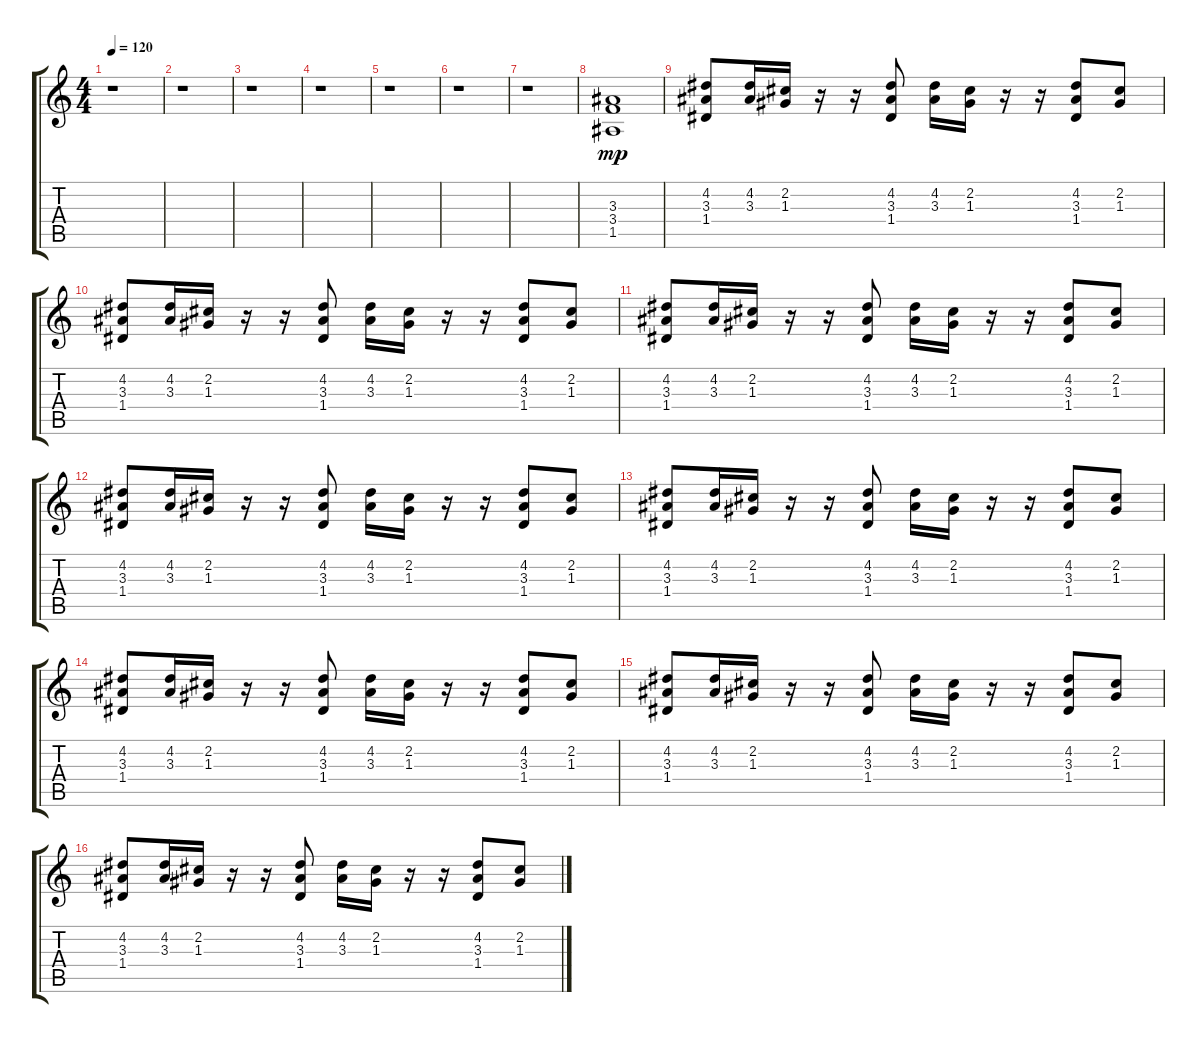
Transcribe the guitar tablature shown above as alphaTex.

\track "" {instrument distortionguitar}
\staff {score tabs}
\tuning (E4 B3 G3 D3 A2 E2) {hide}
\ts (4 4)
\tempo 120
\clef g2
\ks c
r.1{dy f} |
r.1 |
r.1 |
r.1 |
r.1 |
r.1 |
r.1 |
(3.3 3.4 1.5).1{dy mp} |
(4.2 3.3 1.4).8 (4.2 3.3).16 (2.2 1.3).16 r.16 r.16 (4.2 3.3 1.4).8 (4.2 3.3).16 (2.2 1.3).16 r.16 r.16 (4.2 3.3 1.4).8 (2.2 1.3).8 |
(4.2 3.3 1.4).8 (4.2 3.3).16 (2.2 1.3).16 r.16 r.16 (4.2 3.3 1.4).8 (4.2 3.3).16 (2.2 1.3).16 r.16 r.16 (4.2 3.3 1.4).8 (2.2 1.3).8 |
(4.2 3.3 1.4).8 (4.2 3.3).16 (2.2 1.3).16 r.16 r.16 (4.2 3.3 1.4).8 (4.2 3.3).16 (2.2 1.3).16 r.16 r.16 (4.2 3.3 1.4).8 (2.2 1.3).8 |
(4.2 3.3 1.4).8 (4.2 3.3).16 (2.2 1.3).16 r.16 r.16 (4.2 3.3 1.4).8 (4.2 3.3).16 (2.2 1.3).16 r.16 r.16 (4.2 3.3 1.4).8 (2.2 1.3).8 |
(4.2 3.3 1.4).8 (4.2 3.3).16 (2.2 1.3).16 r.16 r.16 (4.2 3.3 1.4).8 (4.2 3.3).16 (2.2 1.3).16 r.16 r.16 (4.2 3.3 1.4).8 (2.2 1.3).8 |
(4.2 3.3 1.4).8 (4.2 3.3).16 (2.2 1.3).16 r.16 r.16 (4.2 3.3 1.4).8 (4.2 3.3).16 (2.2 1.3).16 r.16 r.16 (4.2 3.3 1.4).8 (2.2 1.3).8 |
(4.2 3.3 1.4).8 (4.2 3.3).16 (2.2 1.3).16 r.16 r.16 (4.2 3.3 1.4).8 (4.2 3.3).16 (2.2 1.3).16 r.16 r.16 (4.2 3.3 1.4).8 (2.2 1.3).8 |
(4.2 3.3 1.4).8 (4.2 3.3).16 (2.2 1.3).16 r.16 r.16 (4.2 3.3 1.4).8 (4.2 3.3).16 (2.2 1.3).16 r.16 r.16 (4.2 3.3 1.4).8 (2.2 1.3).8
